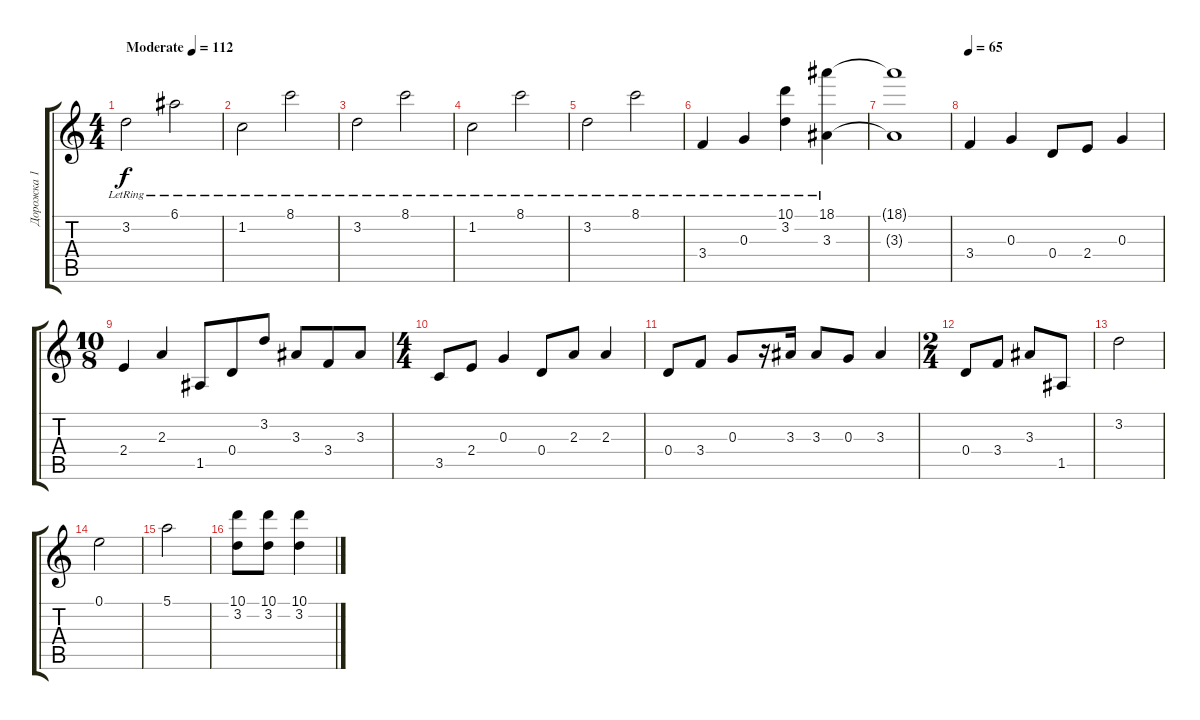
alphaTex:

\track ("Дорожка 1" "Дорожка 1") {instrument acousticguitarsteel}
\staff {score tabs}
\tuning (E4 B3 G3 D3 A2 E2) {hide}
\ts (4 4)
\tempo (112 "Moderate")
\clef g2
\ks c
3.2{lr}.2{dy f instrument acousticguitarsteel} 6.1{lr}.2 |
1.2{lr}.2 8.1{lr}.2 |
3.2{lr}.2 8.1{lr}.2 |
1.2{lr}.2 8.1{lr}.2 |
3.2{lr}.2 8.1{lr}.2 |
3.4{lr}.4 0.3{lr}.4 (10.1{lr} 3.2{lr}).4 (18.1{lr} 3.3{lr}).4 |
(18.1{t} 3.3{t}).1 |
\tempo 65
3.4.4 0.3.4 0.4.8 2.4.8 0.3.4 |
\ts (10 8)
2.4.4 2.3.4 1.5.8 0.4.8 3.2.8 3.3.8 3.4.8 3.3.8 |
\ts (4 4)
3.5.8 2.4.8 0.3.4 0.4.8 2.3.8 2.3.4 |
0.4.8 3.4.8 0.3.8 r.16 3.3.16 3.3.8 0.3.8 3.3.4 |
\ts (2 4)
0.4.8 3.4.8 3.3.8 1.5.8 |
3.2.2 |
0.1.2 |
5.1.2 |
(10.1 3.2).8 (10.1 3.2).8 (10.1 3.2).4
